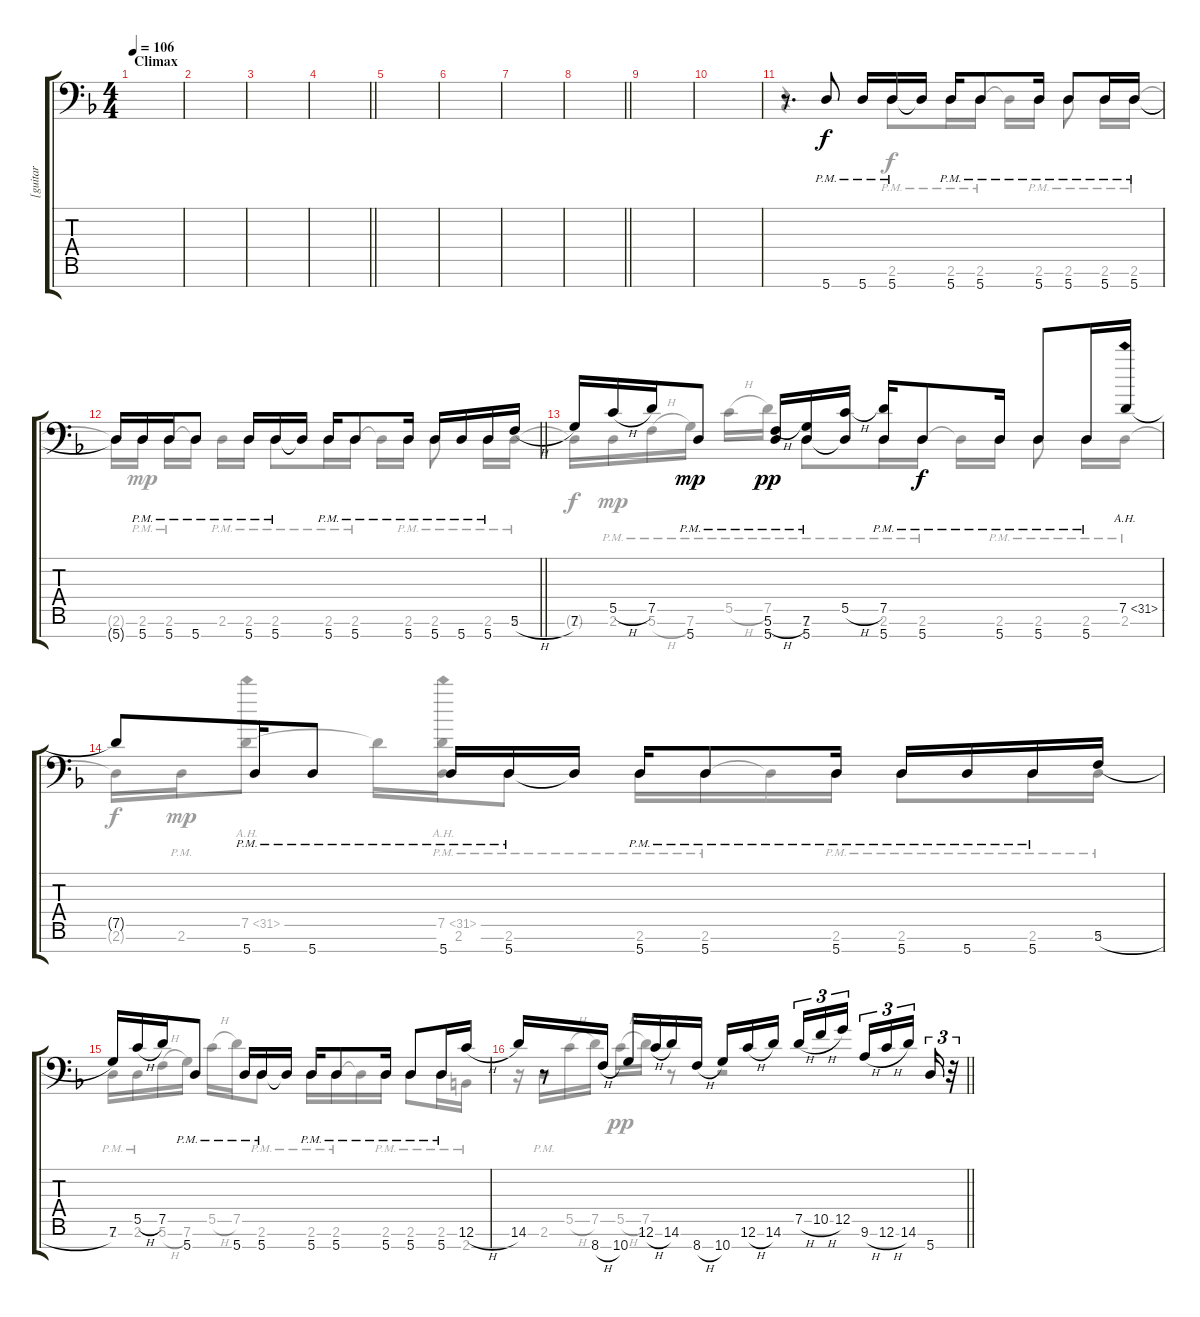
\track ("  [guitar delay effect]" "  [guitar ") {instrument overdrivenguitar}
\staff {score tabs}
\tuning (D4 A3 F3 C3 G2 C2 A1) {hide}
\voice
\ts (4 4)
\section ("" "Climax")
\tempo 106
\clef f4
\ks dminor
|
|
|
\barLineRight lightlight
|
|
|
|
\barLineRight lightlight
|
|
|
r.8{d} 5.7{pm}.8{dy f} 5.7{pm}.16 5.7{pm}.16 5.7{t}.16 5.7{pm}.16 5.7{pm}.8 5.7{pm}.16 5.7{pm}.8 5.7{pm}.16 5.7{pm}.16 |
\barLineRight lightlight
5.7{t}.16 5.7{pm}.16 5.7{pm}.16 5.7{pm}.8 5.7{pm}.16 5.7{pm}.16 5.7{t}.16 5.7{pm}.16 5.7{pm}.8 5.7{pm}.16 5.7{pm}.16 5.7{pm}.16 5.7{pm}.16 5.6{h}.16 |
7.6.16 5.5{h}.16 7.5.16 5.7{pm}.8{dy mp} (5.6{h} 5.7{pm}).16{dy pp} (7.6 5.7{pm}).16 (5.5{h} 5.7{t}).16 (7.5 5.7{pm}).16 5.7{pm}.8{dy f} 5.7{pm}.16 5.7{pm}.8 5.7{pm}.16 7.5{ah 24}.16 |
7.5{t}.8 5.7{pm}.16 5.7{pm}.8 5.7{pm}.16 5.7{pm}.16 5.7{t}.16 5.7{pm}.16 5.7{pm}.8 5.7{pm}.16 5.7{pm}.16 5.7{pm}.16 5.7{pm}.16 5.6{h}.16 |
7.6.16 5.5{h}.16 7.5.16 5.7{pm}.8 5.7{pm}.16 5.7{pm}.16 5.7{t}.16 5.7{pm}.16 5.7{pm}.8 5.7{pm}.16 5.7{pm}.8 5.7{pm}.16 12.6{h}.16 |
\barLineRight lightlight
14.6.16 r.8 8.7{h}.16 10.7.16 12.6{h}.16 14.6.16 8.7{h}.16 10.7.16 12.6{h}.16 14.6.16{beam splitsecondary} 7.5{h}.16{tu (3 2)} 10.5{h}.16{tu (3 2)} 12.5.16{tu (3 2) beam splitsecondary} 9.6{h}.16{tu (3 2)} 12.6{h}.16{tu (3 2)} 14.6.16{tu (3 2) beam splitsecondary} 5.7.16{tu (3 2)} r.32{tu (3 2)}
\voice
\clef f4
\ottava regular
\simile none
\ks dminor
|
|
|
\barLineRight lightlight
|
|
|
|
\barLineRight lightlight
|
|
|
r.4{d} 2.6{pm}.8{beam merge} 2.6{pm}.16 2.6{pm}.16{beam split} 2.6{t}.16{beam merge} 2.6{pm}.16 2.6{pm}.8{beam split} 2.6{pm}.16{beam merge} 2.6{pm}.16 |
\barLineRight lightlight
2.6{t}.16{dy f} 2.6{pm}.16{dy mp beam split} 2.6{pm}.16 2.6{t}.16 2.6{pm}.16 2.6{pm}.16{beam split} 2.6{pm}.8{beam merge} 2.6{pm}.16 2.6{pm}.16{beam split} 2.6{t}.16{beam merge} 2.6{pm}.16 2.6{pm}.8{beam split} 2.6{pm}.16{beam merge} 2.6{pm}.16 |
2.6{t}.16{dy f beam merge} 2.6{pm}.16{dy mp} 5.6{h pm}.16 7.6{pm}.16 5.5{h pm}.16 7.5{pm}.16{beam split} 2.6{pm}.8{beam merge} 2.6{pm}.16 2.6{pm}.16{beam split} 2.6{t}.16{beam merge} 2.6{pm}.16 2.6{pm}.8{beam split} 2.6{pm}.16{beam merge} 2.6{pm}.16 |
2.6{t}.16{dy f} 2.6{pm}.16{dy mp} 7.5{ah 24}.8 7.5{t}.16 (7.5{ah 24} 2.6{pm}).16 2.6{pm}.8 2.6{pm}.16 2.6{pm}.16 2.6{t}.16 2.6{pm}.16 2.6{pm}.8 2.6{pm}.16 2.6{pm}.16 |
2.6{pm}.16 2.6{pm}.16 5.6{h}.16 7.6.16 5.5{h}.16 7.5.16 2.6{pm}.8 2.6{pm}.16 2.6{pm}.16 2.6{t}.16 2.6{pm}.16 2.6{pm}.8 2.6{pm}.16 2.7{pm}.16 |
\barLineRight lightlight
r.16 2.6{pm}.16 5.5{h}.16 7.5.16 5.5{h}.16{dy pp} 7.5.16 r.8 r.2
